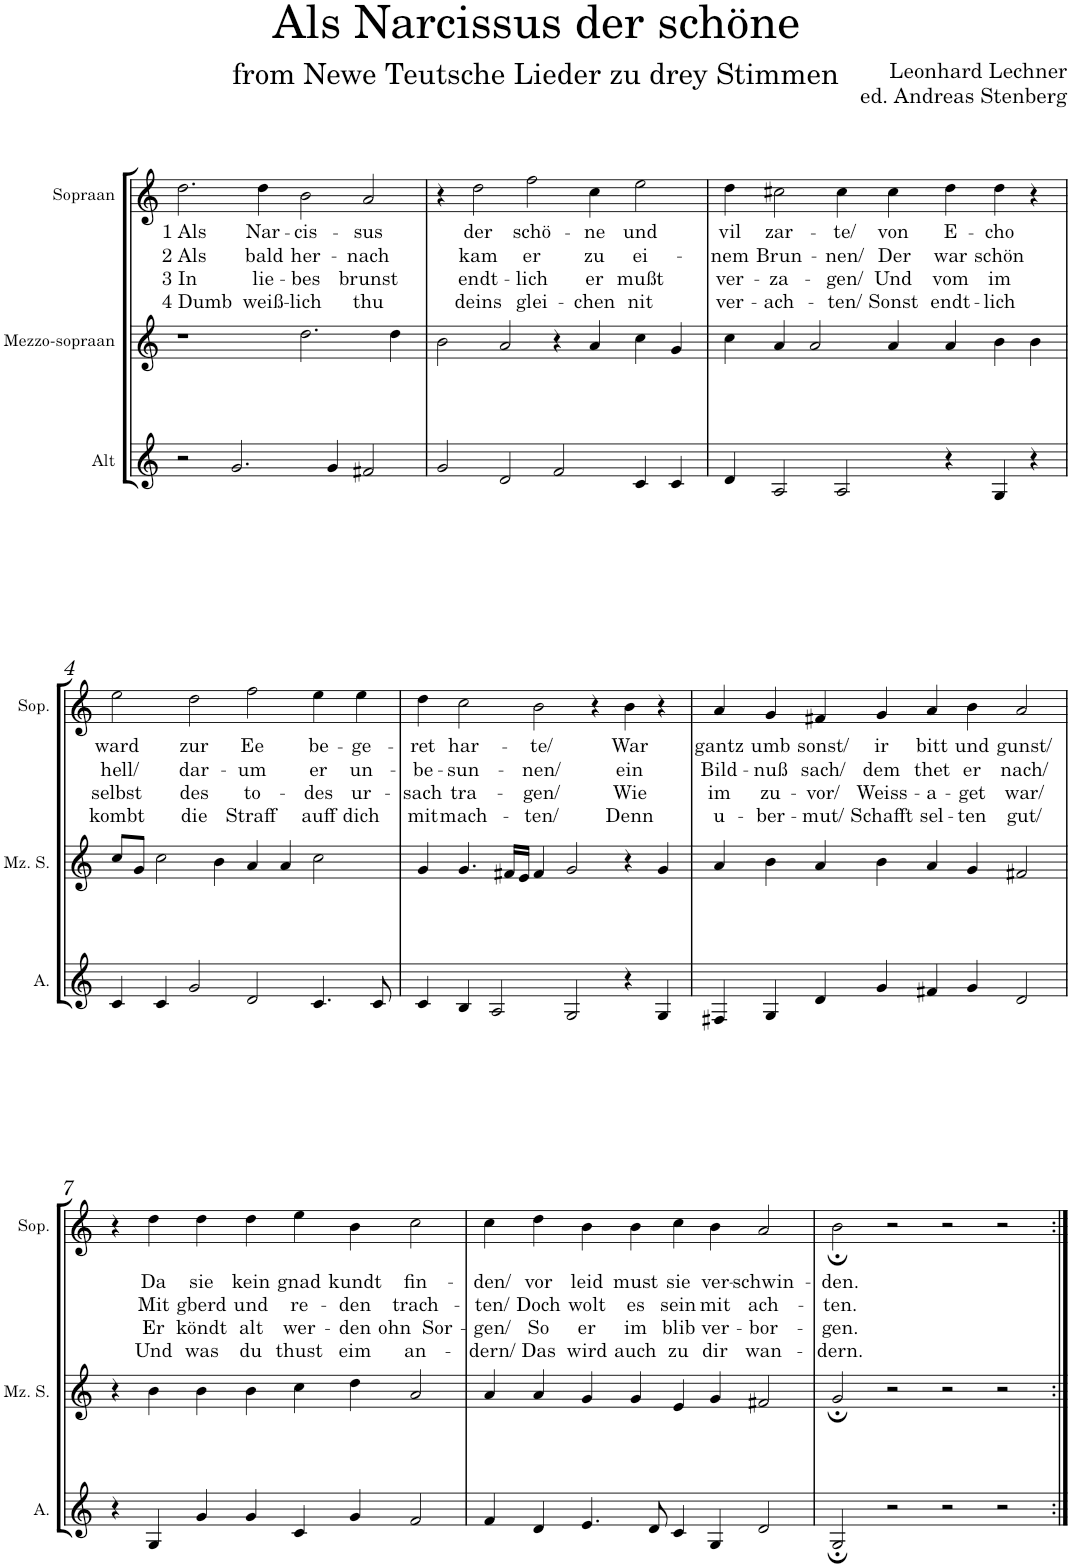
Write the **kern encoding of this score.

**kern	**kern	**kern	**text	**text	**text	**text
*part3	*part2	*part1	*part1	*part1	*part1	*part1
*staff3	*staff2	*staff1	*staff1	*staff1	*staff1	*staff1
*I"Alt	*I"Mezzo-sopraan	*I"Sopraan	*	*	*	*
*I'A.	*I'Mz. S.	*I'Sop.	*	*	*	*
*clefG2	*clefG2	*clefG2	*	*	*	*
*k[]	*k[]	*k[]	*	*	*	*
*M4/2	*M4/2	*M4/2	*	*	*	*
=1	=1	=1	=1	=1	=1	=1
!	!	!	!LO:LY:b	!LO:LY:b	!LO:LY:b	!LO:LY:b
2r	1r	2.dd\	1 Als	2 Als	3 In	4 Dumb
2.g/	.	.	.	.	.	.
!	!	!	!LO:LY:b	!LO:LY:b	!LO:LY:b	!LO:LY:b
.	.	4dd\	Nar-	bald	lie-	weiß-
!	!	!	!LO:LY:b	!LO:LY:b	!LO:LY:b	!LO:LY:b
.	2.dd\	2b\	-cis-	her-	-bes	-lich
4g/	.	.	.	.	.	.
!	!	!	!LO:LY:b	!LO:LY:b	!LO:LY:b	!LO:LY:b
2f#X/	.	2a/	-sus	-nach	brunst	thu
.	4dd\	.	.	.	.	.
=2	=2	=2	=2	=2	=2	=2
2g/	2b\	4r	.	.	.	.
!	!	!	!LO:LY:b	!LO:LY:b	!LO:LY:b	!LO:LY:b
.	.	2dd\	der	kam	endt-	deins
2d/	2a/	.	.	.	.	.
!	!	!	!LO:LY:b	!LO:LY:b	!LO:LY:b	!LO:LY:b
.	.	2ff\	schö-	er	-lich	glei-
2f/	4r	.	.	.	.	.
!	!	!	!LO:LY:b	!LO:LY:b	!LO:LY:b	!LO:LY:b
.	4a/	4cc\	-ne	zu	er	-chen
!	!	!	!LO:LY:b	!LO:LY:b	!LO:LY:b	!LO:LY:b
4c/	4cc\	2ee\	und	ei-	mußt	nit
4c/	4g/	.	.	.	.	.
=3	=3	=3	=3	=3	=3	=3
!	!	!	!LO:LY:b	!LO:LY:b	!LO:LY:b	!LO:LY:b
4d/	4cc\	4dd\	vil	-nem	ver-	ver-
!	!	!	!LO:LY:b	!LO:LY:b	!LO:LY:b	!LO:LY:b
2A/	4a/	2cc#X\	zar-	Brun-	-za-	-ach-
.	2a/	.	.	.	.	.
!	!	!	!LO:LY:b	!LO:LY:b	!LO:LY:b	!LO:LY:b
2A/	.	4cc#\	-te/	-nen/	-gen/	-ten/
!	!	!	!LO:LY:b	!LO:LY:b	!LO:LY:b	!LO:LY:b
.	4a/	4cc#\	von	Der	Und	Sonst
!	!	!	!LO:LY:b	!LO:LY:b	!LO:LY:b	!LO:LY:b
4r	4a/	4dd\	E-	war	vom	endt-
!	!	!	!LO:LY:b	!LO:LY:b	!LO:LY:b	!LO:LY:b
4G/	4b\	4dd\	-cho	schön	im	-lich
4r	4b\	4r	.	.	.	.
!!LO:LB:g=z
=4	=4	=4	=4	=4	=4	=4
!	!	!	!LO:LY:b	!LO:LY:b	!LO:LY:b	!LO:LY:b
4c/	8cc/L	2ee\	ward	hell/	selbst	kombt
.	8g/J	.	.	.	.	.
4c/	2cc\	.	.	.	.	.
!	!	!	!LO:LY:b	!LO:LY:b	!LO:LY:b	!LO:LY:b
2g/	.	2dd\	zur	dar-	des	die
.	4b\	.	.	.	.	.
!	!	!	!LO:LY:b	!LO:LY:b	!LO:LY:b	!LO:LY:b
2d/	4a/	2ff\	Ee	-um	to-	Straff
.	4a/	.	.	.	.	.
!	!	!	!LO:LY:b	!LO:LY:b	!LO:LY:b	!LO:LY:b
4.c/	2cc\	4ee\	be-	er	-des	auff
!	!	!	!LO:LY:b	!LO:LY:b	!LO:LY:b	!LO:LY:b
.	.	4ee\	-ge-	un-	ur-	dich
8c/	.	.	.	.	.	.
=5	=5	=5	=5	=5	=5	=5
!	!	!	!LO:LY:b	!LO:LY:b	!LO:LY:b	!LO:LY:b
4c/	4g/	4dd\	-ret	-be-	-sach	mit
!	!	!	!LO:LY:b	!LO:LY:b	!LO:LY:b	!LO:LY:b
4B/	4.g/	2cc\	har-	-sun-	tra-	mach-
2A/	.	.	.	.	.	.
.	16f#X/LL	.	.	.	.	.
.	16e/JJ	.	.	.	.	.
!	!	!	!LO:LY:b	!LO:LY:b	!LO:LY:b	!LO:LY:b
.	4f#/	2b\	-te/	-nen/	-gen/	-ten/
2G/	2g/	.	.	.	.	.
.	.	4r	.	.	.	.
!	!	!	!LO:LY:b	!LO:LY:b	!LO:LY:b	!LO:LY:b
4r	4r	4b\	War	ein	Wie	Denn
4G/	4g/	4r	.	.	.	.
=6	=6	=6	=6	=6	=6	=6
!	!	!	!LO:LY:b	!LO:LY:b	!LO:LY:b	!LO:LY:b
4F#X/	4a/	4a/	gantz	Bild-	im	u-
!	!	!	!LO:LY:b	!LO:LY:b	!LO:LY:b	!LO:LY:b
4G/	4b\	4g/	umb	-nuß	zu-	-ber-
!	!	!	!LO:LY:b	!LO:LY:b	!LO:LY:b	!LO:LY:b
4d/	4a/	4f#X/	sonst/	sach/	-vor/	-mut/
!	!	!	!LO:LY:b	!LO:LY:b	!LO:LY:b	!LO:LY:b
4g/	4b\	4g/	ir	dem	Weiss-	Schafft
!	!	!	!LO:LY:b	!LO:LY:b	!LO:LY:b	!LO:LY:b
4f#X/	4a/	4a/	bitt	thet	-a-	sel-
!	!	!	!LO:LY:b	!LO:LY:b	!LO:LY:b	!LO:LY:b
4g/	4g/	4b\	und	er	-get	-ten
!	!	!	!LO:LY:b	!LO:LY:b	!LO:LY:b	!LO:LY:b
2d/	2f#X/	2a/	gunst/	nach/	war/	gut/
!!LO:LB:g=z
=7	=7	=7	=7	=7	=7	=7
4r	4r	4r	.	.	.	.
!	!	!	!LO:LY:b	!LO:LY:b	!LO:LY:b	!LO:LY:b
4G/	4b\	4dd\	Da	Mit	Er	Und
!	!	!	!LO:LY:b	!LO:LY:b	!LO:LY:b	!LO:LY:b
4g/	4b\	4dd\	sie	gberd	köndt	was
!	!	!	!LO:LY:b	!LO:LY:b	!LO:LY:b	!LO:LY:b
4g/	4b\	4dd\	kein	und	alt	du
!	!	!	!LO:LY:b	!LO:LY:b	!LO:LY:b	!LO:LY:b
4c/	4cc\	4ee\	gnad	re-	wer-	thust
!	!	!	!LO:LY:b	!LO:LY:b	!LO:LY:b	!LO:LY:b
4g/	4dd\	4b\	kundt	-den	-den	eim
!	!	!	!LO:LY:b	!LO:LY:b	!LO:LY:b	!LO:LY:b
2f/	2a/	2cc\	fin-	trach-	ohn Sor-	an-
=8	=8	=8	=8	=8	=8	=8
!	!	!	!LO:LY:b	!LO:LY:b	!LO:LY:b	!LO:LY:b
4f/	4a/	4cc\	-den/	-ten/	-gen/	-dern/
!	!	!	!LO:LY:b	!LO:LY:b	!LO:LY:b	!LO:LY:b
4d/	4a/	4dd\	vor	Doch	So	Das
!	!	!	!LO:LY:b	!LO:LY:b	!LO:LY:b	!LO:LY:b
4.e/	4g/	4b\	leid	wolt	er	wird
!	!	!	!LO:LY:b	!LO:LY:b	!LO:LY:b	!LO:LY:b
.	4g/	4b\	must	es	im	auch
8d/	.	.	.	.	.	.
!	!	!	!LO:LY:b	!LO:LY:b	!LO:LY:b	!LO:LY:b
4c/	4e/	4cc\	sie	sein	blib	zu
!	!	!	!LO:LY:b	!LO:LY:b	!LO:LY:b	!LO:LY:b
4G/	4g/	4b\	ver-	mit	ver-	dir
!	!	!	!LO:LY:b	!LO:LY:b	!LO:LY:b	!LO:LY:b
2d/	2f#X/	2a/	-schwin-	ach-	-bor-	wan-
=9	=9	=9	=9	=9	=9	=9
!	!	!	!LO:LY:b	!LO:LY:b	!LO:LY:b	!LO:LY:b
2G;/	2g;/	2b;\	-den.	-ten.	-gen.	-dern.
2r	2r	2r	.	.	.	.
2r	2r	2r	.	.	.	.
2r	2r	2r	.	.	.	.
=:|!	=:|!	=:|!	=:|!	=:|!	=:|!	=:|!
*-	*-	*-	*-	*-	*-	*-
